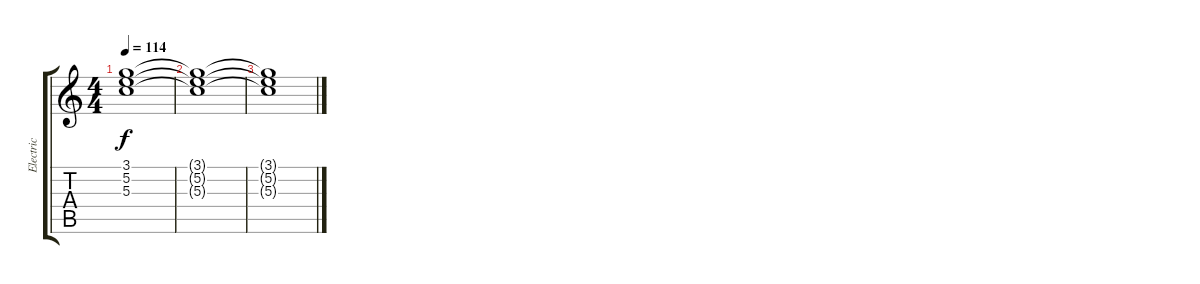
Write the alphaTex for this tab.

\track ("Electric" "Electric") {instrument overdrivenguitar}
\staff {score tabs}
\tuning (E4 B3 G3 D3 A2 E2) {hide}
\ts (4 4)
\tempo 114
\clef g2
\ks c
(3.1{t} 5.2{t} 5.3{t}).1{dy f} |
(3.1{t} 5.2{t} 5.3{t}).1 |
(3.1{t} 5.2{t} 5.3{t}).1
